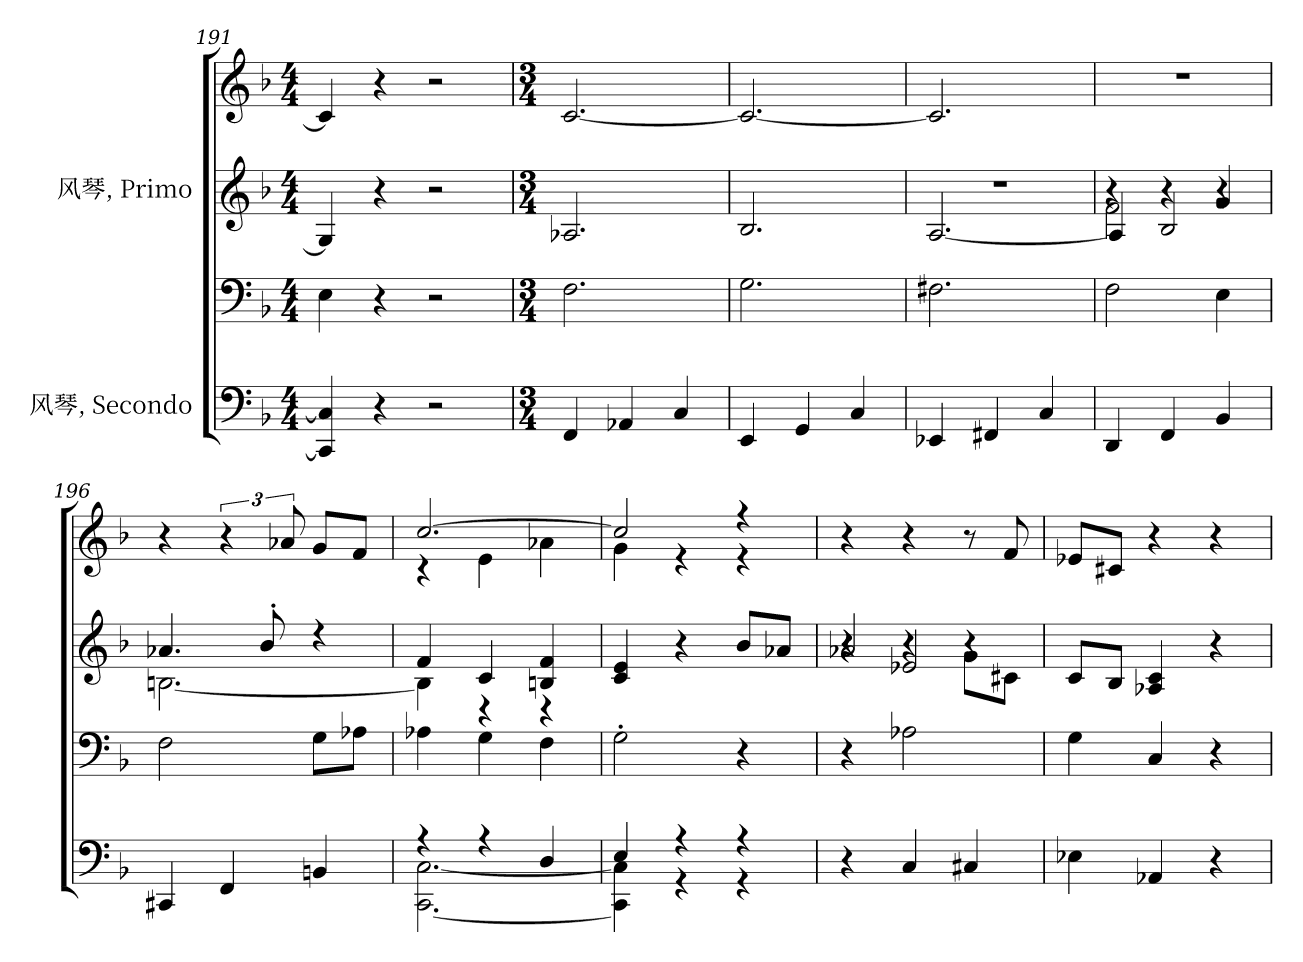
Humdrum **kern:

**kern	**kern	**kern	**kern
*part2	*part2	*part1	*part1
*staff4	*staff3	*staff2	*staff1
*I"风琴, Secondo	*	*I"风琴, Primo	*
*clefF4	*clefF4	*clefG2	*clefG2
*k[b-]	*k[b-]	*k[b-]	*k[b-]
*M4/4	*M4/4	*M4/4	*M4/4
=191	=191	=191	=191
4CC/] 4C/]	4E\	4G/]	4c/]
4r	4r	4r	4r
2r	2r	2r	2r
!!LO:LB:g=z
=192	=192	=192	=192
*M3/4	*M3/4	*M3/4	*M3/4
4FF/	2.F\	2.A-X/	[2.c/
4AA-X/	.	.	.
4C/	.	.	.
=193	=193	=193	=193
4EE/	2.G\	2.B-/	2.c/_
4GG/	.	.	.
4C/	.	.	.
=194	=194	=194	=194
*	*	*^	*
4EE-X/	2.F#X\	2.r	[2.A/	2.c/]
4FF#X/	.	.	.	.
4C/	.	.	.	.
=195	=195	=195	=195	=195
*	*	*	*^	*
4DD/	2F\	4r	2f\	4A/]	2.r
4FF/	.	4r	.	2B-/	.
4BB-/	4E\	4g/	4r	.	.
*	*	*	*v	*v	*
=196	=196	=196	=196	=196
4CC#X/	2F\	4.a-X/	[2.Bn\	4r
4FF/	.	.	.	6r
.	.	8b-'/	.	.
.	.	.	.	12a-X/
4BBn/	8G\L	4r	.	8g/L
.	8A-X\J	.	.	8f/J
=197	=197	=197	=197	=197
*^	*	*	*	*^
4r	[2.CC\ [2.C\	4A-X\	4f/	4B\]	[2.cc/	4r
4r	.	4G\	4c/	4r	.	4e\
4D/	.	4F\	4Bn/ 4f/	4r	.	4a-X\
*	*	*	*v	*v	*	*
=198	=198	=198	=198	=198	=198
4E/	4CC\] 4C\]	2G'\	4c/ 4e/	2cc/]	4g\
4r	4r	.	4r	.	4r
4r	4r	4r	8b-/L	4r	4r
.	.	.	8a-X/J	.	.
*v	*v	*	*	*v	*v
!!LO:LB:g=z
=199	=199	=199	=199
*	*	*^	*
*	*	*	*^	*
4r	4r	2a-X/	4r	4r	4r
4C/	2A-X\	.	4r	2e-X/	4r
4C#X/	.	4r	8g\L	.	8r
.	.	.	8c#X\J	.	8f/
*	*	*v	*v	*v	*
=200	=200	=200	=200
4E-X\	4G\	8c/L	8e-X/L
.	.	8B-/J	8c#X/J
4AA-X/	4C/	4A-X/ 4c/	4r
4r	4r	4r	4r
=	=	=	=
*-	*-	*-	*-
